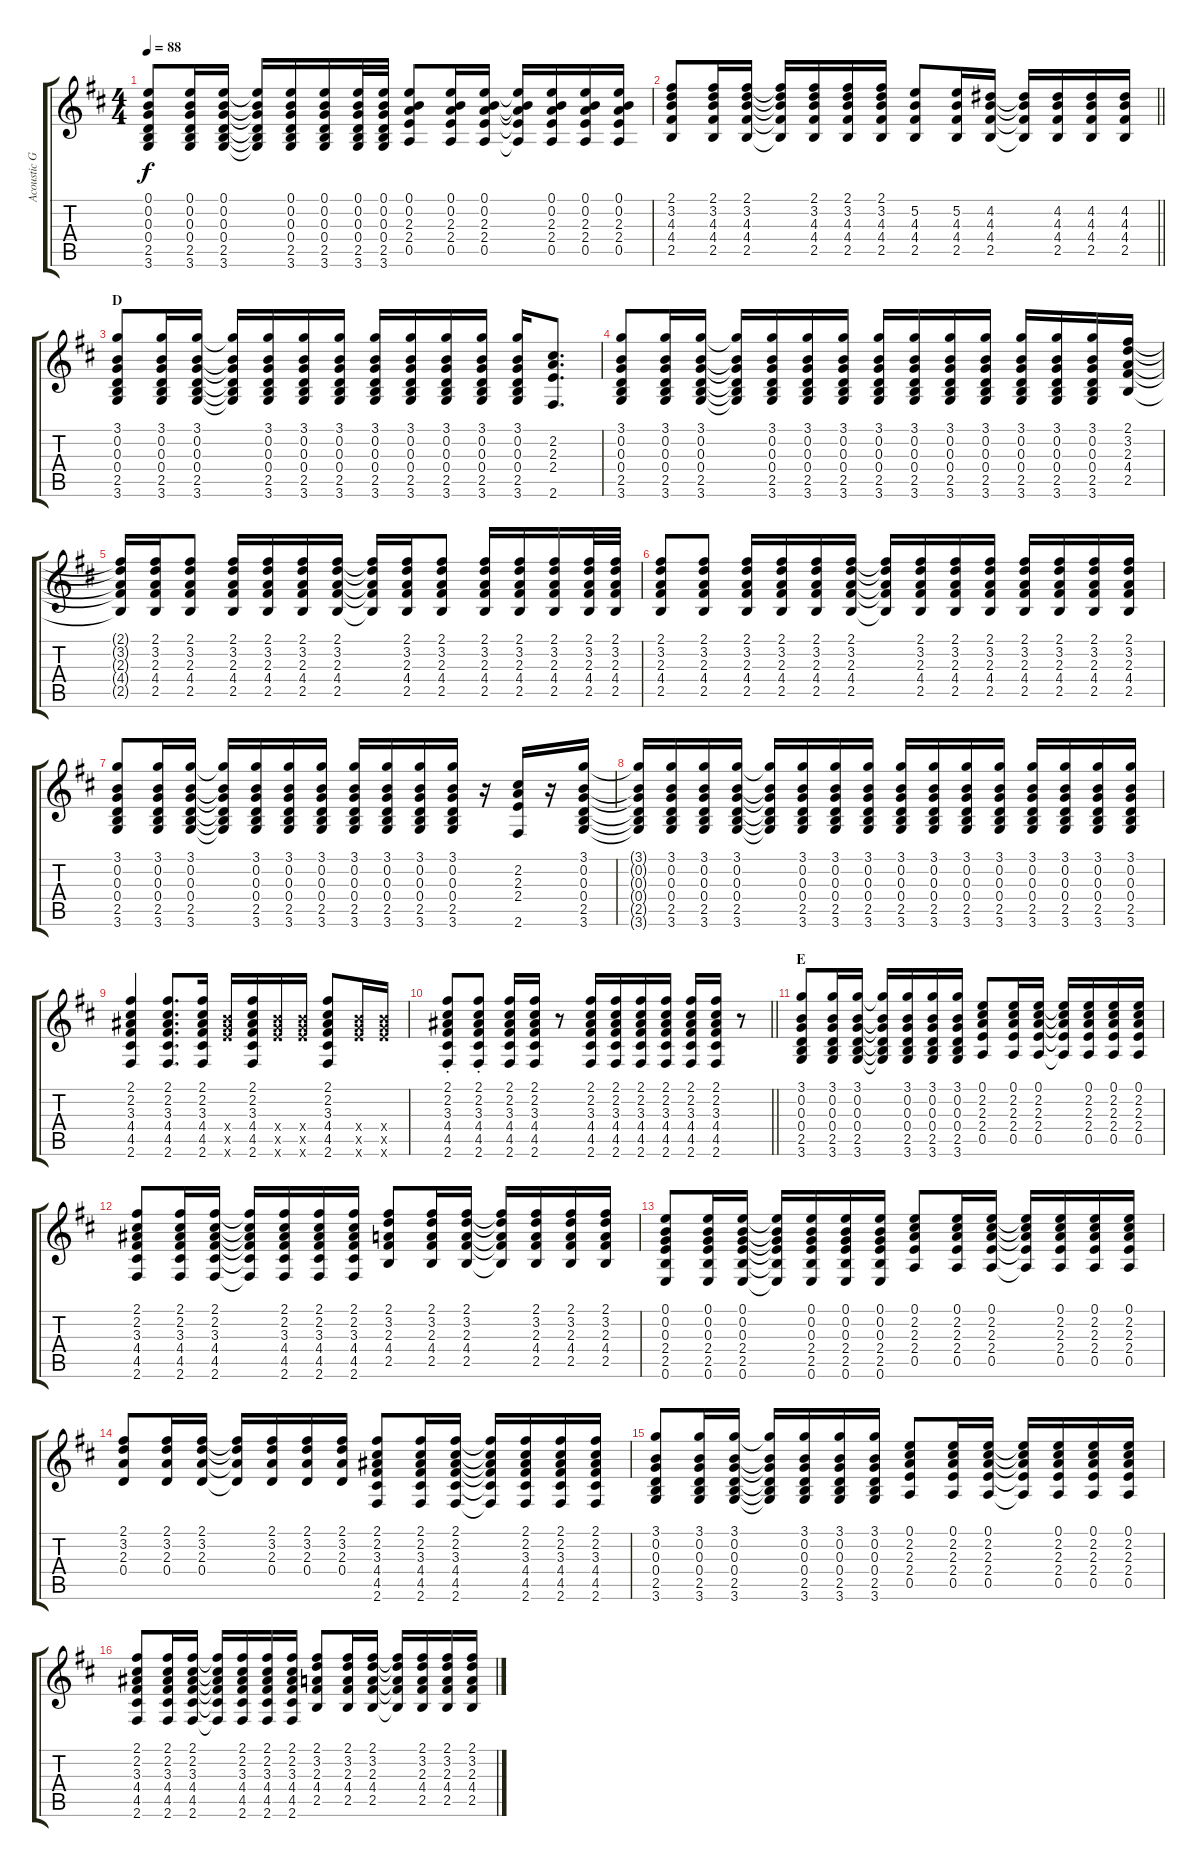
\track ("Acoustic Guitar - Shinji" "Acoustic G") {instrument acousticguitarsteel}
\staff {score tabs}
\tuning (E4 B3 G3 D3 A2 E2) {hide}
\ts (4 4)
\tempo 88
\clef g2
\ks d
(0.1 0.2 0.3 0.4 2.5 3.6).8{dy f} (0.1 0.2 0.3 0.4 2.5 3.6).16 (0.1 0.2 0.3 0.4 2.5 3.6).16 (0.1{t} 0.2{t} 0.3{t} 0.4{t} 2.5{t} 3.6{t}).16 (0.1 0.2 0.3 0.4 2.5 3.6).16 (0.1 0.2 0.3 0.4 2.5 3.6).16 (0.1 0.2 0.3 0.4 2.5 3.6).32 (0.1 0.2 0.3 0.4 2.5 3.6).32 (0.1 0.2 2.3 2.4 0.5).8 (0.1 0.2 2.3 2.4 0.5).16 (0.1 0.2 2.3 2.4 0.5).16 (0.1{t} 0.2{t} 2.3{t} 2.4{t} 0.5{t}).16 (0.1 0.2 2.3 2.4 0.5).16 (0.1 0.2 2.3 2.4 0.5).16 (0.1 0.2 2.3 2.4 0.5).16 |
\barLineRight lightlight
(2.1 3.2 4.3 4.4 2.5).8 (2.1 3.2 4.3 4.4 2.5).16 (2.1 3.2 4.3 4.4 2.5).16 (2.1{t} 3.2{t} 4.3{t} 4.4{t} 2.5{t}).16 (2.1 3.2 4.3 4.4 2.5).16 (2.1 3.2 4.3 4.4 2.5).16 (2.1 3.2 4.3 4.4 2.5).16 (5.2 4.3 4.4 2.5).8 (5.2 4.3 4.4 2.5).16 (4.2 4.3 4.4 2.5).16 (4.2{t} 4.3{t} 4.4{t} 2.5{t}).16 (4.2 4.3 4.4 2.5).16 (4.2 4.3 4.4 2.5).16 (4.2 4.3 4.4 2.5).16 |
\section ("" "D")
(3.1 0.2 0.3 0.4 2.5 3.6).8 (3.1 0.2 0.3 0.4 2.5 3.6).16 (3.1 0.2 0.3 0.4 2.5 3.6).16 (3.1{t} 0.2{t} 0.3{t} 0.4{t} 2.5{t} 3.6{t}).16 (3.1 0.2 0.3 0.4 2.5 3.6).16 (3.1 0.2 0.3 0.4 2.5 3.6).16 (3.1 0.2 0.3 0.4 2.5 3.6).16 (3.1 0.2 0.3 0.4 2.5 3.6).16 (3.1 0.2 0.3 0.4 2.5 3.6).16 (3.1 0.2 0.3 0.4 2.5 3.6).16 (3.1 0.2 0.3 0.4 2.5 3.6).16 (3.1 0.2 0.3 0.4 2.5 3.6).16 (2.2 2.3 2.4 2.6).8{d} |
(3.1 0.2 0.3 0.4 2.5 3.6).8 (3.1 0.2 0.3 0.4 2.5 3.6).16 (3.1 0.2 0.3 0.4 2.5 3.6).16 (3.1{t} 0.2{t} 0.3{t} 0.4{t} 2.5{t} 3.6{t}).16 (3.1 0.2 0.3 0.4 2.5 3.6).16 (3.1 0.2 0.3 0.4 2.5 3.6).16 (3.1 0.2 0.3 0.4 2.5 3.6).16 (3.1 0.2 0.3 0.4 2.5 3.6).16 (3.1 0.2 0.3 0.4 2.5 3.6).16 (3.1 0.2 0.3 0.4 2.5 3.6).16 (3.1 0.2 0.3 0.4 2.5 3.6).16 (3.1 0.2 0.3 0.4 2.5 3.6).16 (3.1 0.2 0.3 0.4 2.5 3.6).16 (3.1 0.2 0.3 0.4 2.5 3.6).16 (2.1 3.2 2.3 4.4 2.5).16 |
(2.1{t} 3.2{t} 2.3{t} 4.4{t} 2.5{t}).16 (2.1 3.2 2.3 4.4 2.5).16 (2.1 3.2 2.3 4.4 2.5).8 (2.1 3.2 2.3 4.4 2.5).16 (2.1 3.2 2.3 4.4 2.5).16 (2.1 3.2 2.3 4.4 2.5).16 (2.1 3.2 2.3 4.4 2.5).16 (2.1{t} 3.2{t} 2.3{t} 4.4{t} 2.5{t}).16 (2.1 3.2 2.3 4.4 2.5).16 (2.1 3.2 2.3 4.4 2.5).8 (2.1 3.2 2.3 4.4 2.5).16 (2.1 3.2 2.3 4.4 2.5).16 (2.1 3.2 2.3 4.4 2.5).16 (2.1 3.2 2.3 4.4 2.5).32 (2.1 3.2 2.3 4.4 2.5).32 |
(2.1 3.2 2.3 4.4 2.5).8 (2.1 3.2 2.3 4.4 2.5).8 (2.1 3.2 2.3 4.4 2.5).16 (2.1 3.2 2.3 4.4 2.5).16 (2.1 3.2 2.3 4.4 2.5).16 (2.1 3.2 2.3 4.4 2.5).16 (2.1{t} 3.2{t} 2.3{t} 4.4{t} 2.5{t}).16 (2.1 3.2 2.3 4.4 2.5).16 (2.1 3.2 2.3 4.4 2.5).16 (2.1 3.2 2.3 4.4 2.5).16 (2.1 3.2 2.3 4.4 2.5).16 (2.1 3.2 2.3 4.4 2.5).16 (2.1 3.2 2.3 4.4 2.5).16 (2.1 3.2 2.3 4.4 2.5).16 |
(3.1 0.2 0.3 0.4 2.5 3.6).8 (3.1 0.2 0.3 0.4 2.5 3.6).16 (3.1 0.2 0.3 0.4 2.5 3.6).16 (3.1{t} 0.2{t} 0.3{t} 0.4{t} 2.5{t} 3.6{t}).16 (3.1 0.2 0.3 0.4 2.5 3.6).16 (3.1 0.2 0.3 0.4 2.5 3.6).16 (3.1 0.2 0.3 0.4 2.5 3.6).16 (3.1 0.2 0.3 0.4 2.5 3.6).16 (3.1 0.2 0.3 0.4 2.5 3.6).16 (3.1 0.2 0.3 0.4 2.5 3.6).16 (3.1 0.2 0.3 0.4 2.5 3.6).16 r.16 (2.2 2.3 2.4 2.6).16 r.16 (3.1 0.2 0.3 0.4 2.5 3.6).16 |
(3.1{t} 0.2{t} 0.3{t} 0.4{t} 2.5{t} 3.6{t}).16 (3.1 0.2 0.3 0.4 2.5 3.6).16 (3.1 0.2 0.3 0.4 2.5 3.6).16 (3.1 0.2 0.3 0.4 2.5 3.6).16 (3.1{t} 0.2{t} 0.3{t} 0.4{t} 2.5{t} 3.6{t}).16 (3.1 0.2 0.3 0.4 2.5 3.6).16 (3.1 0.2 0.3 0.4 2.5 3.6).16 (3.1 0.2 0.3 0.4 2.5 3.6).16 (3.1 0.2 0.3 0.4 2.5 3.6).16 (3.1 0.2 0.3 0.4 2.5 3.6).16 (3.1 0.2 0.3 0.4 2.5 3.6).16 (3.1 0.2 0.3 0.4 2.5 3.6).16 (3.1 0.2 0.3 0.4 2.5 3.6).16 (3.1 0.2 0.3 0.4 2.5 3.6).16 (3.1 0.2 0.3 0.4 2.5 3.6).16 (3.1 0.2 0.3 0.4 2.5 3.6).16 |
(2.1 2.2 3.3 4.4 4.5 2.6).4 (2.1 2.2 3.3 4.4 4.5 2.6).8{d} (2.1 2.2 3.3 4.4 4.5 2.6).16 (9.4{x} 10.5{x} 12.6{x}).16 (2.1 2.2 3.3 4.4 4.5 2.6).16 (9.4{x} 10.5{x} 12.6{x}).16 (9.4{x} 10.5{x} 12.6{x}).16 (2.1 2.2 3.3 4.4 4.5 2.6).8 (9.4{x} 10.5{x} 12.6{x}).16 (9.4{x} 10.5{x} 12.6{x}).16 |
\barLineRight lightlight
(2.1{st} 2.2{st} 3.3{st} 4.4{st} 4.5{st} 2.6{st}).8 (2.1{st} 2.2{st} 3.3{st} 4.4{st} 4.5{st} 2.6{st}).8 (2.1 2.2 3.3 4.4 4.5 2.6).16 (2.1 2.2 3.3 4.4 4.5 2.6).16 r.8 (2.1 2.2 3.3 4.4 4.5 2.6).16 (2.1 2.2 3.3 4.4 4.5 2.6).16 (2.1 2.2 3.3 4.4 4.5 2.6).16 (2.1 2.2 3.3 4.4 4.5 2.6).16 (2.1 2.2 3.3 4.4 4.5 2.6).16 (2.1 2.2 3.3 4.4 4.5 2.6).16 r.8 |
\section ("" "E")
(3.1 0.2 0.3 0.4 2.5 3.6).8 (3.1 0.2 0.3 0.4 2.5 3.6).16 (3.1 0.2 0.3 0.4 2.5 3.6).16 (3.1{t} 0.2{t} 0.3{t} 0.4{t} 2.5{t} 3.6{t}).16 (3.1 0.2 0.3 0.4 2.5 3.6).16 (3.1 0.2 0.3 0.4 2.5 3.6).16 (3.1 0.2 0.3 0.4 2.5 3.6).16 (0.1 2.2 2.3 2.4 0.5).8 (0.1 2.2 2.3 2.4 0.5).16 (0.1 2.2 2.3 2.4 0.5).16 (0.1{t} 2.2{t} 2.3{t} 2.4{t} 0.5{t}).16 (0.1 2.2 2.3 2.4 0.5).16 (0.1 2.2 2.3 2.4 0.5).16 (0.1 2.2 2.3 2.4 0.5).16 |
(2.1 2.2 3.3 4.4 4.5 2.6).8 (2.1 2.2 3.3 4.4 4.5 2.6).16 (2.1 2.2 3.3 4.4 4.5 2.6).16 (2.1{t} 2.2{t} 3.3{t} 4.4{t} 4.5{t} 2.6{t}).16 (2.1 2.2 3.3 4.4 4.5 2.6).16 (2.1 2.2 3.3 4.4 4.5 2.6).16 (2.1 2.2 3.3 4.4 4.5 2.6).16 (2.1 3.2 2.3 4.4 2.5).8 (2.1 3.2 2.3 4.4 2.5).16 (2.1 3.2 2.3 4.4 2.5).16 (2.1{t} 3.2{t} 2.3{t} 4.4{t} 2.5{t}).16 (2.1 3.2 2.3 4.4 2.5).16 (2.1 3.2 2.3 4.4 2.5).16 (2.1 3.2 2.3 4.4 2.5).16 |
(0.1 0.2 0.3 2.4 2.5 0.6).8 (0.1 0.2 0.3 2.4 2.5 0.6).16 (0.1 0.2 0.3 2.4 2.5 0.6).16 (0.1{t} 0.2{t} 0.3{t} 2.4{t} 2.5{t} 0.6{t}).16 (0.1 0.2 0.3 2.4 2.5 0.6).16 (0.1 0.2 0.3 2.4 2.5 0.6).16 (0.1 0.2 0.3 2.4 2.5 0.6).16 (0.1 2.2 2.3 2.4 0.5).8 (0.1 2.2 2.3 2.4 0.5).16 (0.1 2.2 2.3 2.4 0.5).16 (0.1{t} 2.2{t} 2.3{t} 2.4{t} 0.5{t}).16 (0.1 2.2 2.3 2.4 0.5).16 (0.1 2.2 2.3 2.4 0.5).16 (0.1 2.2 2.3 2.4 0.5).16 |
(2.1 3.2 2.3 0.4).8 (2.1 3.2 2.3 0.4).16 (2.1 3.2 2.3 0.4).16 (2.1{t} 3.2{t} 2.3{t} 0.4{t}).16 (2.1 3.2 2.3 0.4).16 (2.1 3.2 2.3 0.4).16 (2.1 3.2 2.3 0.4).16 (2.1 2.2 3.3 4.4 4.5 2.6).8 (2.1 2.2 3.3 4.4 4.5 2.6).16 (2.1 2.2 3.3 4.4 4.5 2.6).16 (2.1{t} 2.2{t} 3.3{t} 4.4{t} 4.5{t} 2.6{t}).16 (2.1 2.2 3.3 4.4 4.5 2.6).16 (2.1 2.2 3.3 4.4 4.5 2.6).16 (2.1 2.2 3.3 4.4 4.5 2.6).16 |
(3.1 0.2 0.3 0.4 2.5 3.6).8 (3.1 0.2 0.3 0.4 2.5 3.6).16 (3.1 0.2 0.3 0.4 2.5 3.6).16 (3.1{t} 0.2{t} 0.3{t} 0.4{t} 2.5{t} 3.6{t}).16 (3.1 0.2 0.3 0.4 2.5 3.6).16 (3.1 0.2 0.3 0.4 2.5 3.6).16 (3.1 0.2 0.3 0.4 2.5 3.6).16 (0.1 2.2 2.3 2.4 0.5).8 (0.1 2.2 2.3 2.4 0.5).16 (0.1 2.2 2.3 2.4 0.5).16 (0.1{t} 2.2{t} 2.3{t} 2.4{t} 0.5{t}).16 (0.1 2.2 2.3 2.4 0.5).16 (0.1 2.2 2.3 2.4 0.5).16 (0.1 2.2 2.3 2.4 0.5).16 |
(2.1 2.2 3.3 4.4 4.5 2.6).8 (2.1 2.2 3.3 4.4 4.5 2.6).16 (2.1 2.2 3.3 4.4 4.5 2.6).16 (2.1{t} 2.2{t} 3.3{t} 4.4{t} 4.5{t} 2.6{t}).16 (2.1 2.2 3.3 4.4 4.5 2.6).16 (2.1 2.2 3.3 4.4 4.5 2.6).16 (2.1 2.2 3.3 4.4 4.5 2.6).16 (2.1 3.2 2.3 4.4 2.5).8 (2.1 3.2 2.3 4.4 2.5).16 (2.1 3.2 2.3 4.4 2.5).16 (2.1{t} 3.2{t} 2.3{t} 4.4{t} 2.5{t}).16 (2.1 3.2 2.3 4.4 2.5).16 (2.1 3.2 2.3 4.4 2.5).16 (2.1 3.2 2.3 4.4 2.5).16
